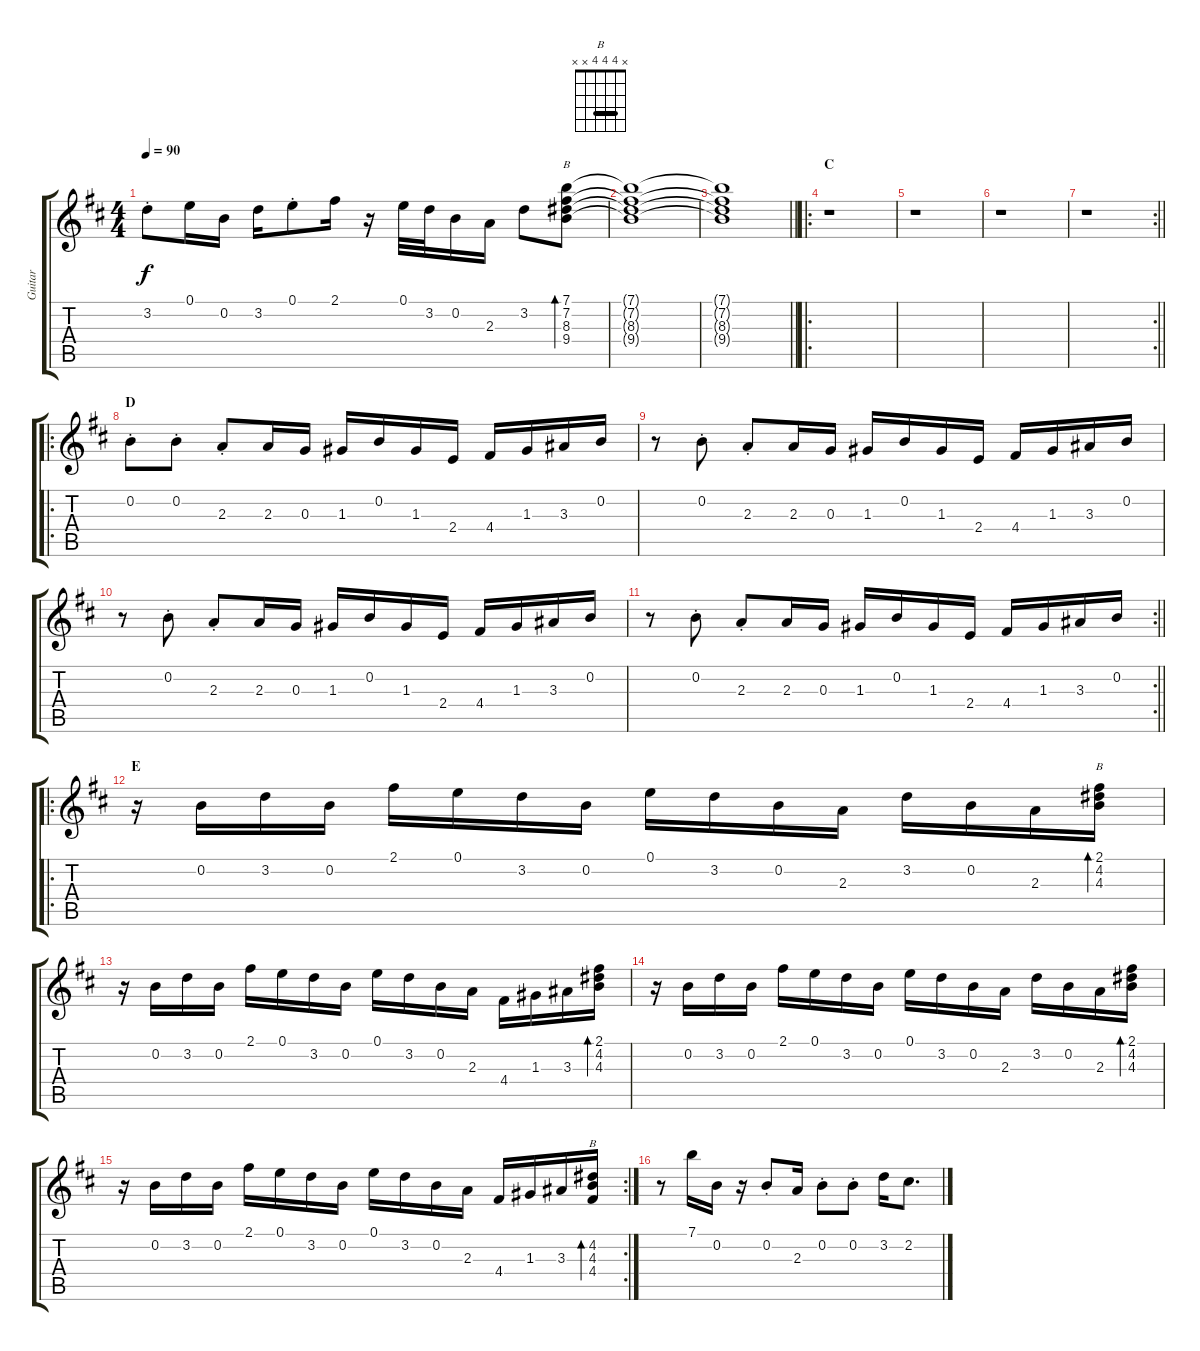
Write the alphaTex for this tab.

\track ("Guitar" "Guitar") {instrument electricguitarjazz}
\staff {score tabs}
\tuning (E4 B3 G3 D3 A2 E2) {hide}
\chord ("B" 7 7 8 9 x x) {firstfret 7 barre 7}
\chord ("B" 2 4 4 x x x)
\chord ("B" x 4 4 4 x x) {barre 4}
\ts (4 4)
\tempo 90
\clef g2
\ks d
3.2{st}.8{dy f} 0.1.16 0.2.16 3.2.16 0.1{st}.8 2.1.16 r.16 0.1.32 3.2.32 0.2.16 2.3.16 3.2.8 (7.1 7.2 8.3 9.4).8{bd 60 ch "B"} |
(7.1{t} 7.2{t} 8.3{t} 9.4{t}).1 |
\barLineRight lightlight
(7.1{t} 7.2{t} 8.3{t} 9.4{t}).1 |
\ro
\section ("" "C")
r.1 |
r.1 |
r.1 |
\rc 2
\barLineRight lightlight
r.1 |
\ro
\section ("" "D")
0.2{st}.8{beam Down} 0.2{st}.8{beam Down} 2.3{st}.8 2.3.16 0.3.16 1.3.16 0.2.16 1.3.16 2.4.16 4.4.16 1.3.16 3.3.16 0.2.16 |
r.8{beam Down} 0.2{st}.8{beam Down} 2.3{st}.8 2.3.16 0.3.16 1.3.16 0.2.16 1.3.16 2.4.16 4.4.16 1.3.16 3.3.16 0.2.16 |
r.8{beam Down} 0.2{st}.8{beam Down} 2.3{st}.8 2.3.16 0.3.16 1.3.16 0.2.16 1.3.16 2.4.16 4.4.16 1.3.16 3.3.16 0.2.16 |
\rc 2
\barLineRight lightlight
r.8{beam Down} 0.2{st}.8{beam Down} 2.3{st}.8 2.3.16 0.3.16 1.3.16 0.2.16 1.3.16 2.4.16 4.4.16 1.3.16 3.3.16 0.2.16 |
\ro
\section ("" "E")
r.16 0.2.16 3.2.16 0.2.16 2.1.16 0.1.16 3.2.16 0.2.16 0.1.16 3.2.16 0.2.16 2.3.16 3.2.16 0.2.16 2.3.16 (2.1 4.2 4.3).16{bd 60 ch "B"} |
r.16 0.2.16 3.2.16 0.2.16 2.1.16 0.1.16 3.2.16 0.2.16 0.1.16 3.2.16 0.2.16 2.3.16 4.4.16 1.3.16 3.3.16 (2.1 4.2 4.3).16{bd 60} |
r.16 0.2.16 3.2.16 0.2.16 2.1.16 0.1.16 3.2.16 0.2.16 0.1.16 3.2.16 0.2.16 2.3.16 3.2.16 0.2.16 2.3.16 (2.1 4.2 4.3).16{bd 60} |
\rc 2
r.16 0.2.16 3.2.16 0.2.16 2.1.16 0.1.16 3.2.16 0.2.16 0.1.16 3.2.16 0.2.16 2.3.16 4.4.16{beam Up} 1.3.16{beam Up} 3.3.16{beam Up} (4.2 4.3 4.4).16{bd 60 ch "B"} |
r.8 7.1.16 0.2.16 r.16 0.2{st}.8{beam Up} 2.3.16{beam Up} 0.2{st}.8 0.2{st}.8 3.2.16 2.2.8{d}
